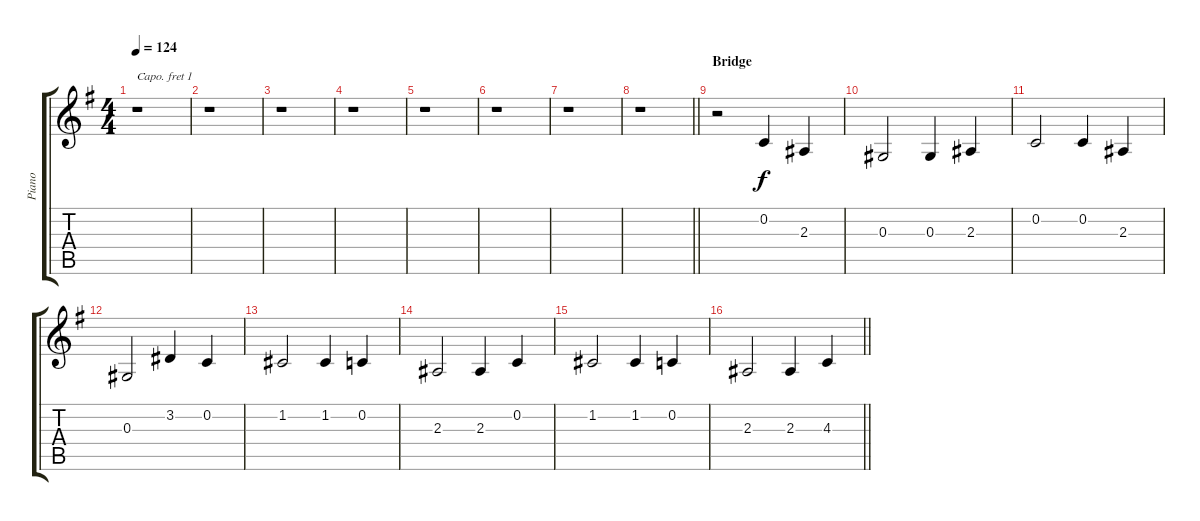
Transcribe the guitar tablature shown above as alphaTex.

\track ("Piano" "Piano") {instrument acousticgrandpiano}
\staff {score tabs}
\capo 1
\tuning (E4 B3 G3 D3 A2 E2) {hide}
\ts (4 4)
\tempo 124
\clef g2
\ks g
r.1{dy f} |
r.1 |
r.1 |
r.1 |
r.1 |
r.1 |
r.1 |
\barLineRight lightlight
r.1 |
\section ("" "Bridge")
r.2 0.2.4 2.3.4 |
0.3.2 0.3.4 2.3.4 |
0.2.2 0.2.4 2.3.4 |
0.3.2 3.2.4 0.2.4 |
1.2.2 1.2.4 0.2.4 |
2.3.2 2.3.4 0.2.4 |
1.2.2 1.2.4 0.2.4 |
\barLineRight lightlight
2.3.2 2.3.4 4.3.4
